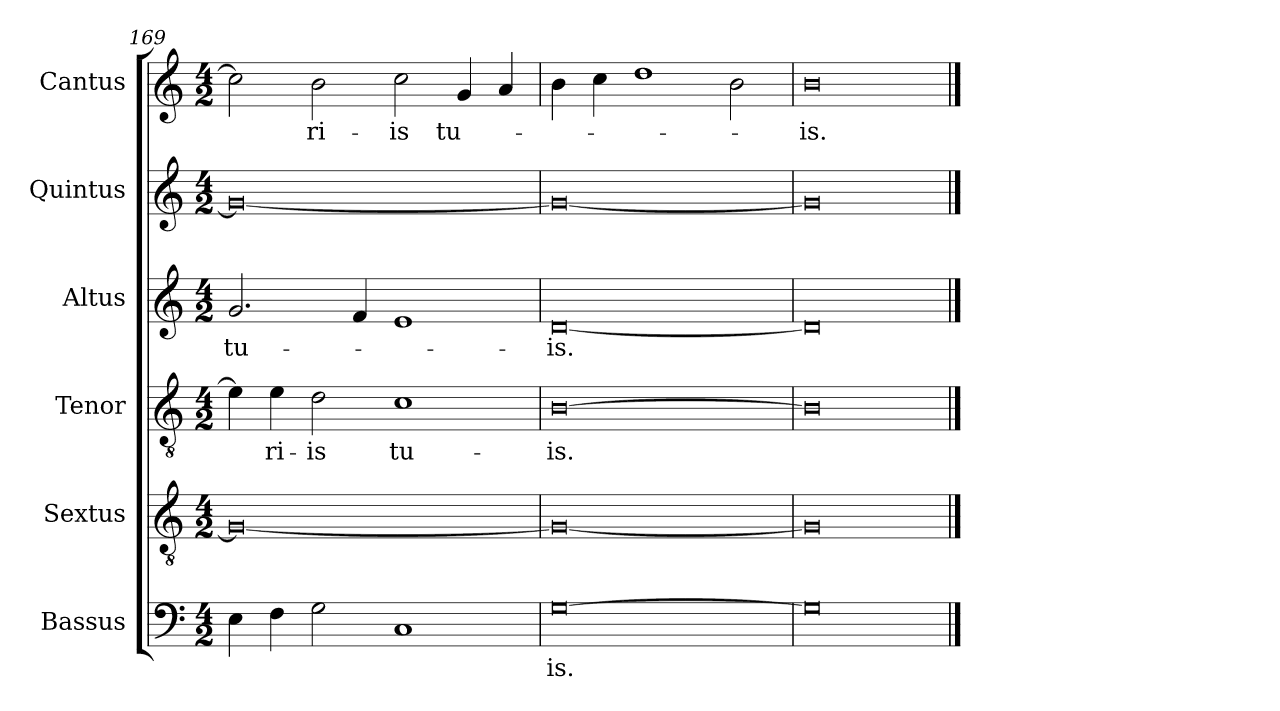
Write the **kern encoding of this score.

**kern	**text	**kern	**kern	**text	**kern	**text	**kern	**kern	**text
*part6	*part6	*part5	*part4	*part4	*part3	*part3	*part2	*part1	*part1
*staff6	*staff6	*staff5	*staff4	*staff4	*staff3	*staff3	*staff2	*staff1	*staff1
*I"Bassus	*	*I"Sextus	*I"Tenor	*	*I"Altus	*	*I"Quintus	*I"Cantus	*
*	*	*	*I'T.	*	*I'A.	*	*I'Q.	*I'C.	*
*clefF4	*	*clefGv2	*clefGv2	*	*clefG2	*	*clefG2	*clefG2	*
*k[]	*	*k[]	*k[]	*	*k[]	*	*k[]	*k[]	*
*M4/2	*	*M4/2	*M4/2	*	*M4/2	*	*M4/2	*M4/2	*
=169	=169	=169	=169	=169	=169	=169	=169	=169	=169
4E\	.	0G_	4e\]	.	2.g/	tu-	0g_	2cc\]	.
4F\	.	.	4e\	-ri-	.	.	.	.	.
2G\	.	.	2d\	-is	.	.	.	2b\	-ri-
.	.	.	.	.	4f/	.	.	.	.
1C	.	.	1c	tu-	1e	.	.	2cc\	-is
.	.	.	.	.	.	.	.	4g/	tu-
.	.	.	.	.	.	.	.	4a/	.
=170	=170	=170	=170	=170	=170	=170	=170	=170	=170
[0G	-is.	0G_	[0B	-is.	[0d	-is.	0g_	4b\	.
.	.	.	.	.	.	.	.	4cc\	.
.	.	.	.	.	.	.	.	1dd	.
.	.	.	.	.	.	.	.	2b\	.
=171	=171	=171	=171	=171	=171	=171	=171	=171	=171
0G]	.	0G]	0B]	.	0d]	.	0g]	0b	-is.
==	==	==	==	==	==	==	==	==	==
*-	*-	*-	*-	*-	*-	*-	*-	*-	*-
